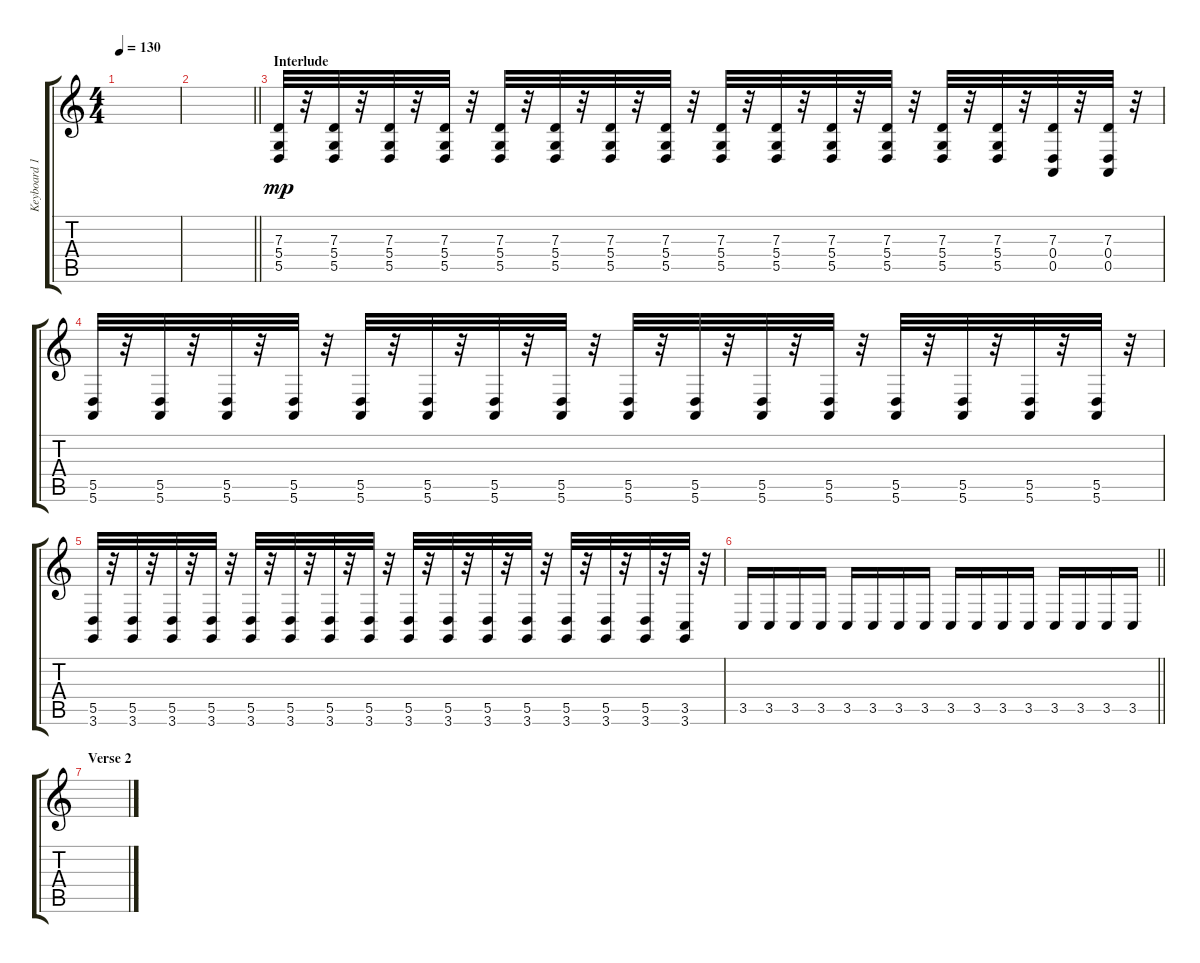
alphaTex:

\track ("Keyboard 1" "Keyboard 1") {instrument lead5charang}
\staff {score tabs}
\tuning (E4 B3 G3 D3 A2 E2) {hide}
\ts (4 4)
\tempo 130
\clef g2
\ks c
|
\barLineRight lightlight
|
\section ("" "Interlude")
(7.3 5.4 5.5).32{dy mp} r.32 (7.3 5.4 5.5).32 r.32 (7.3 5.4 5.5).32 r.32 (7.3 5.4 5.5).32 r.32 (7.3 5.4 5.5).32 r.32 (7.3 5.4 5.5).32 r.32 (7.3 5.4 5.5).32 r.32 (7.3 5.4 5.5).32 r.32 (7.3 5.4 5.5).32 r.32 (7.3 5.4 5.5).32 r.32 (7.3 5.4 5.5).32 r.32 (7.3 5.4 5.5).32 r.32 (7.3 5.4 5.5).32 r.32 (7.3 5.4 5.5).32 r.32 (7.3 0.4 0.5).32 r.32 (7.3 0.4 0.5).32 r.32 |
(5.5 5.6).32{volume 9} r.32 (5.5 5.6).32 r.32 (5.5 5.6).32 r.32 (5.5 5.6).32 r.32 (5.5 5.6).32 r.32 (5.5 5.6).32 r.32 (5.5 5.6).32 r.32 (5.5 5.6).32 r.32 (5.5 5.6).32 r.32 (5.5 5.6).32 r.32 (5.5 5.6).32 r.32 (5.5 5.6).32 r.32 (5.5 5.6).32 r.32 (5.5 5.6).32 r.32 (5.5 5.6).32 r.32 (5.5 5.6).32 r.32 |
(5.5 3.6).32 r.32 (5.5 3.6).32 r.32 (5.5 3.6).32 r.32 (5.5 3.6).32 r.32 (5.5 3.6).32 r.32 (5.5 3.6).32 r.32 (5.5 3.6).32 r.32 (5.5 3.6).32 r.32 (5.5 3.6).32 r.32 (5.5 3.6).32{volume 7} r.32 (5.5 3.6).32 r.32 (5.5 3.6).32 r.32 (5.5 3.6).32 r.32 (5.5 3.6).32 r.32 (5.5 3.6).32 r.32 (3.5 3.6).32 r.32 |
\barLineRight lightlight
3.5.16{volume 6} 3.5.16 3.5.16 3.5.16 3.5.16 3.5.16 3.5.16 3.5.16 3.5.16 3.5.16 3.5.16 3.5.16 3.5.16 3.5.16 3.5.16 3.5.16 |
\section ("" "Verse 2")
